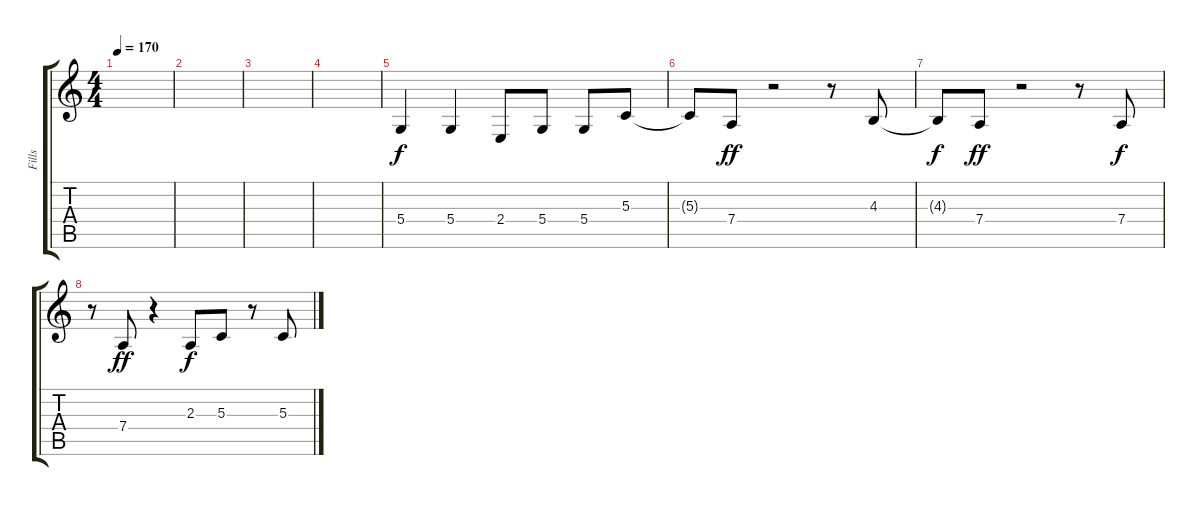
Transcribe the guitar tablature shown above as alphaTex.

\track ("Fills" "Fills") {instrument lead5charang}
\staff {score tabs}
\tuning (E4 B3 G3 D3 A2 E2) {hide}
\ts (4 4)
\tempo 170
\clef g2
\ks c
|
|
|
|
5.4.4 5.4.4 2.4.8 5.4.8 5.4.8 5.3.8 |
5.3{t}.8 7.4.8{dy ff} r.2 r.8 4.3.8 |
4.3{t}.8{dy f} 7.4.8{dy ff} r.2 r.8 7.4.8{dy f} |
r.8 7.4.8{dy ff} r.4 2.3.8{dy f} 5.3.8 r.8 5.3.8
